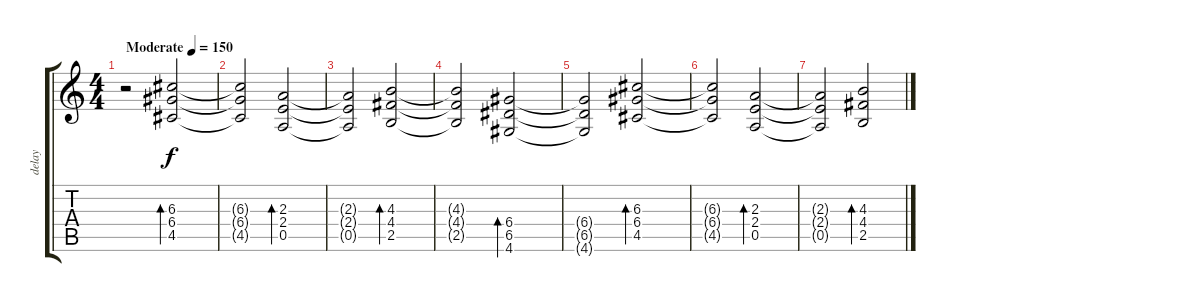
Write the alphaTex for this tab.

\track ("delay" "delay") {instrument electricguitarclean}
\staff {score tabs}
\tuning (E4 B3 G3 D3 A2 E2) {hide}
\ts (4 4)
\tempo (150 "Moderate")
\clef g2
\ks c
r.2{dy f instrument electricguitarclean} (6.3 6.4 4.5).2{bd 480} |
(6.3{t} 6.4{t} 4.5{t}).2 (2.3 2.4 0.5).2{bd 480} |
(2.3{t} 2.4{t} 0.5{t}).2 (4.3 4.4 2.5).2{bd 480} |
(4.3{t} 4.4{t} 2.5{t}).2 (6.4 6.5 4.6).2{bd 480} |
(6.4{t} 6.5{t} 4.6{t}).2 (6.3 6.4 4.5).2{bd 480} |
(6.3{t} 6.4{t} 4.5{t}).2 (2.3 2.4 0.5).2{bd 480} |
(2.3{t} 2.4{t} 0.5{t}).2 (4.3 4.4 2.5).2{bd 480}
